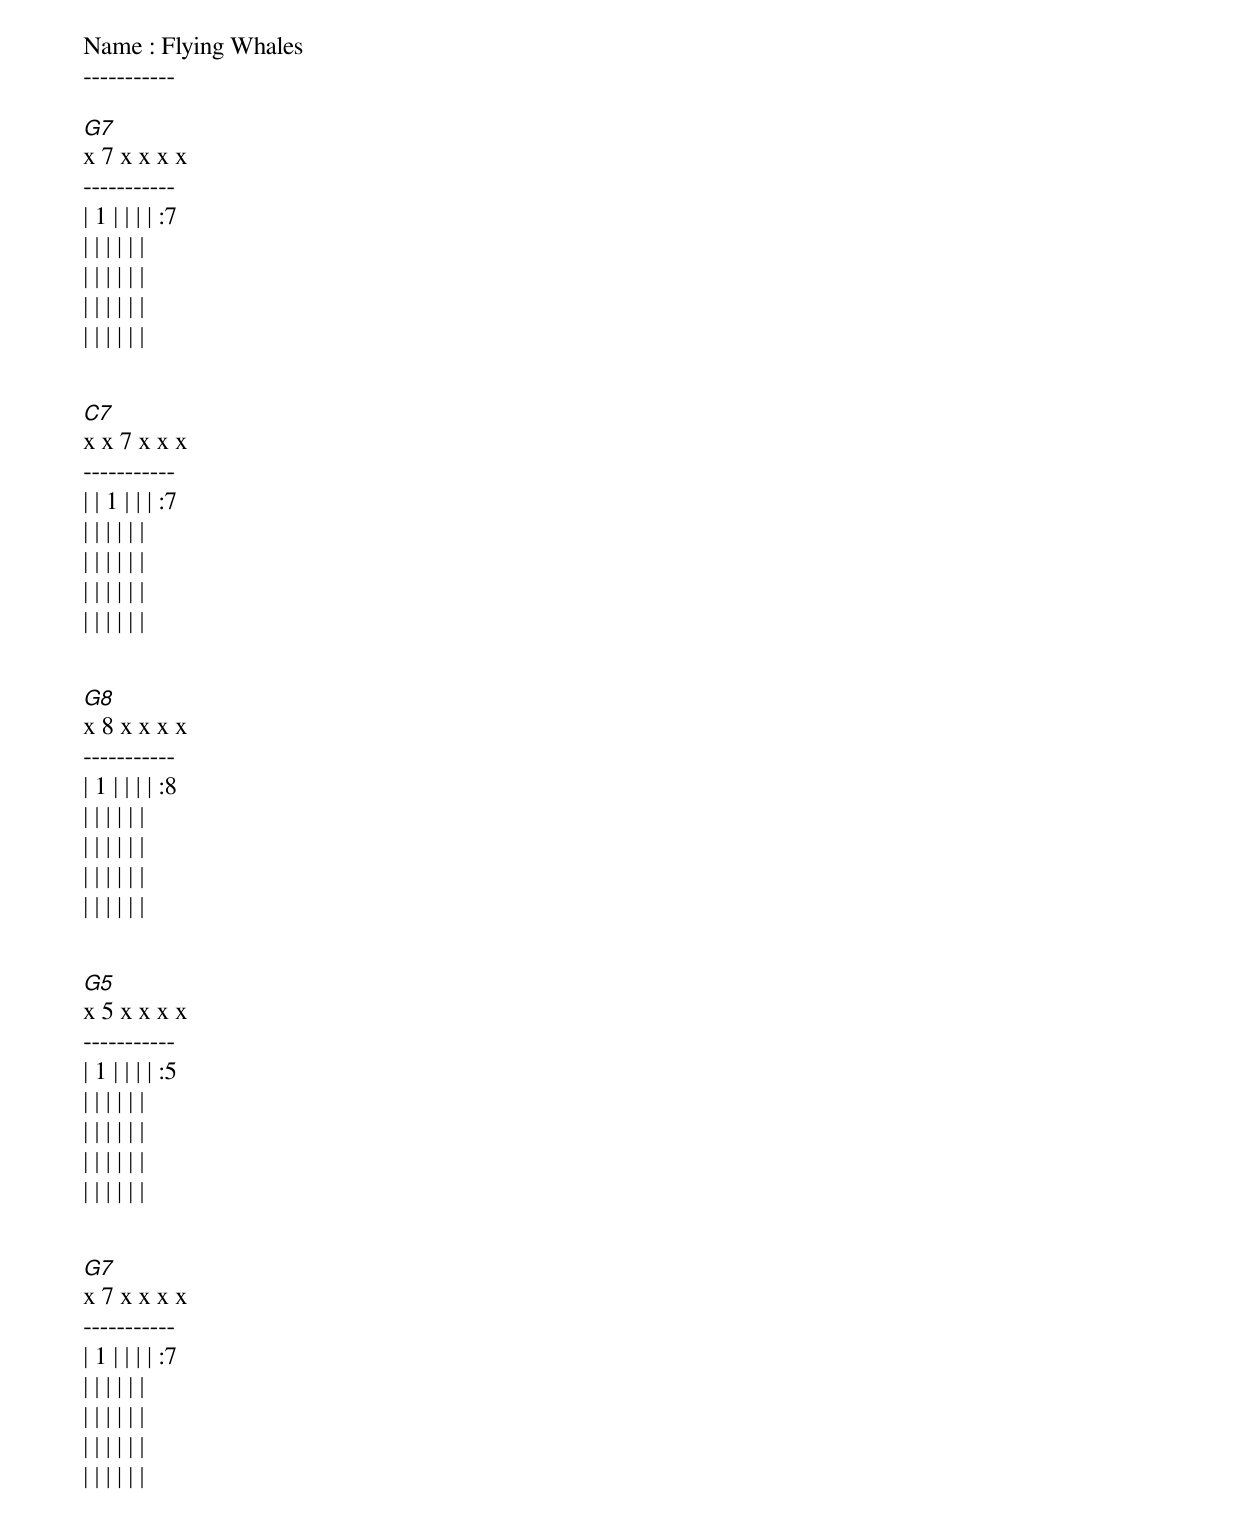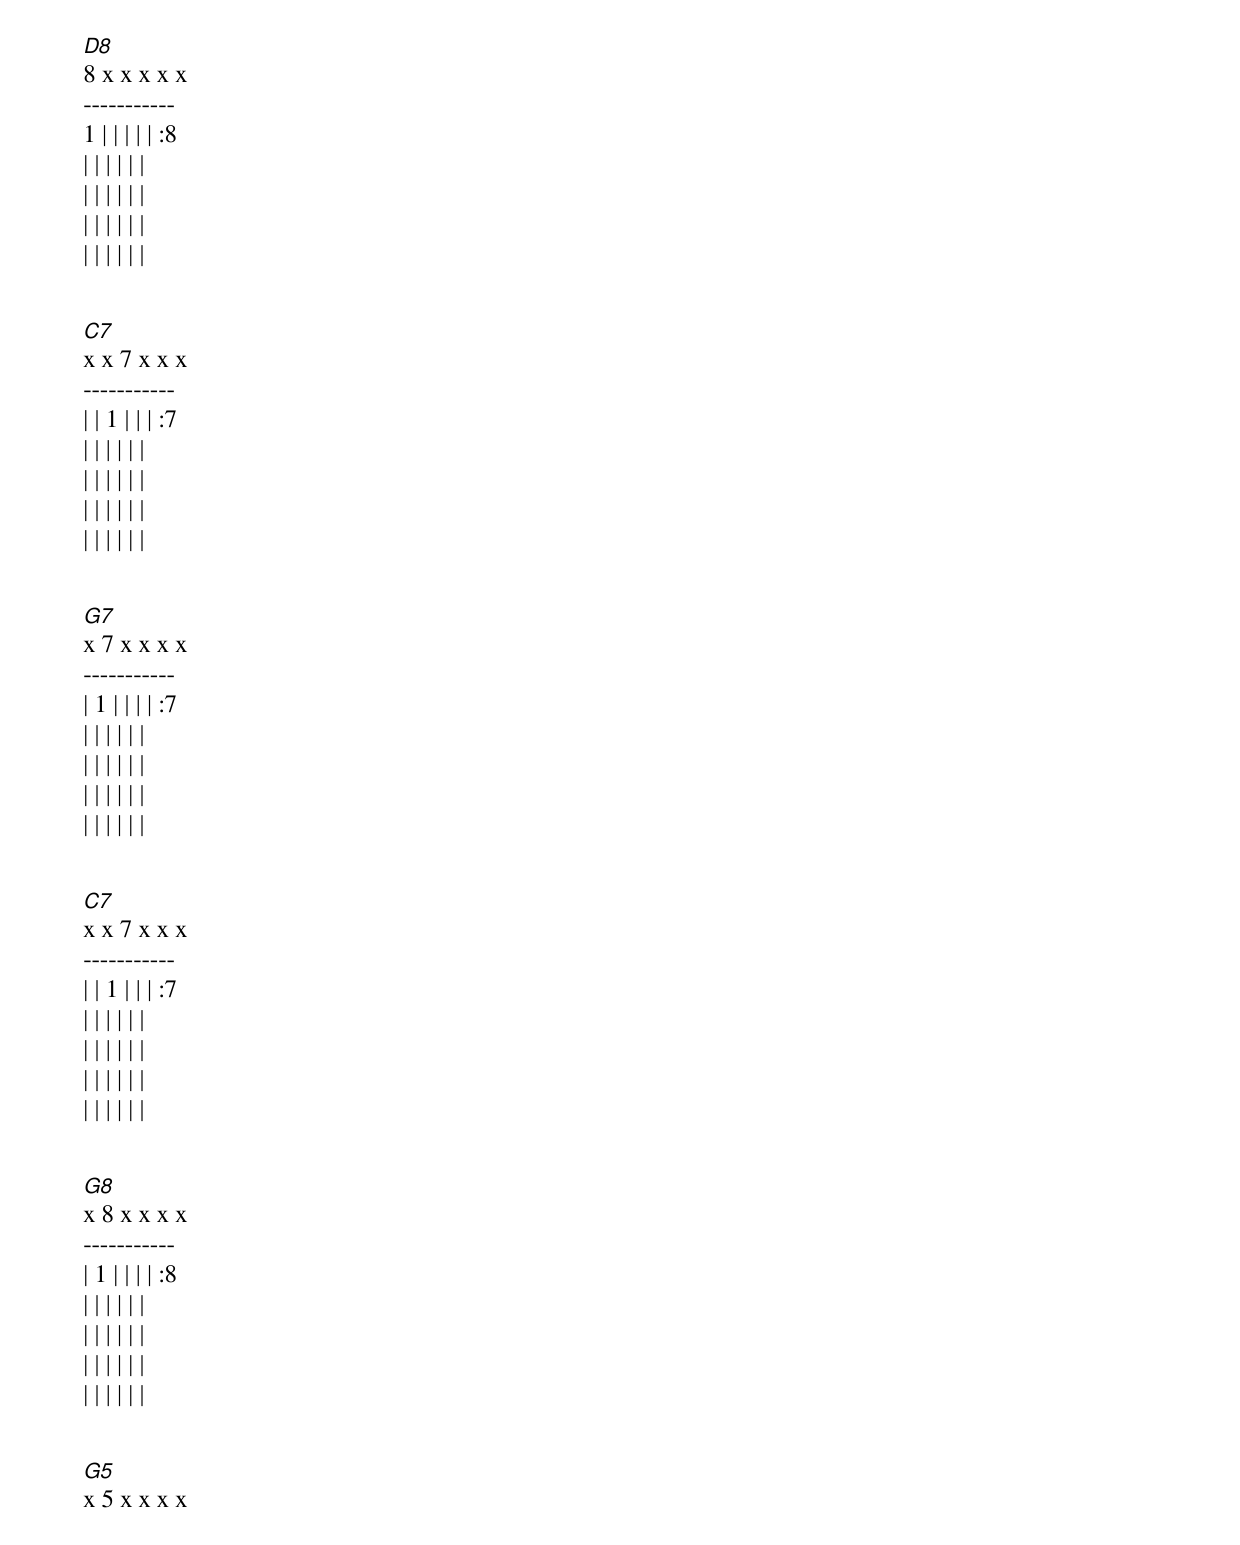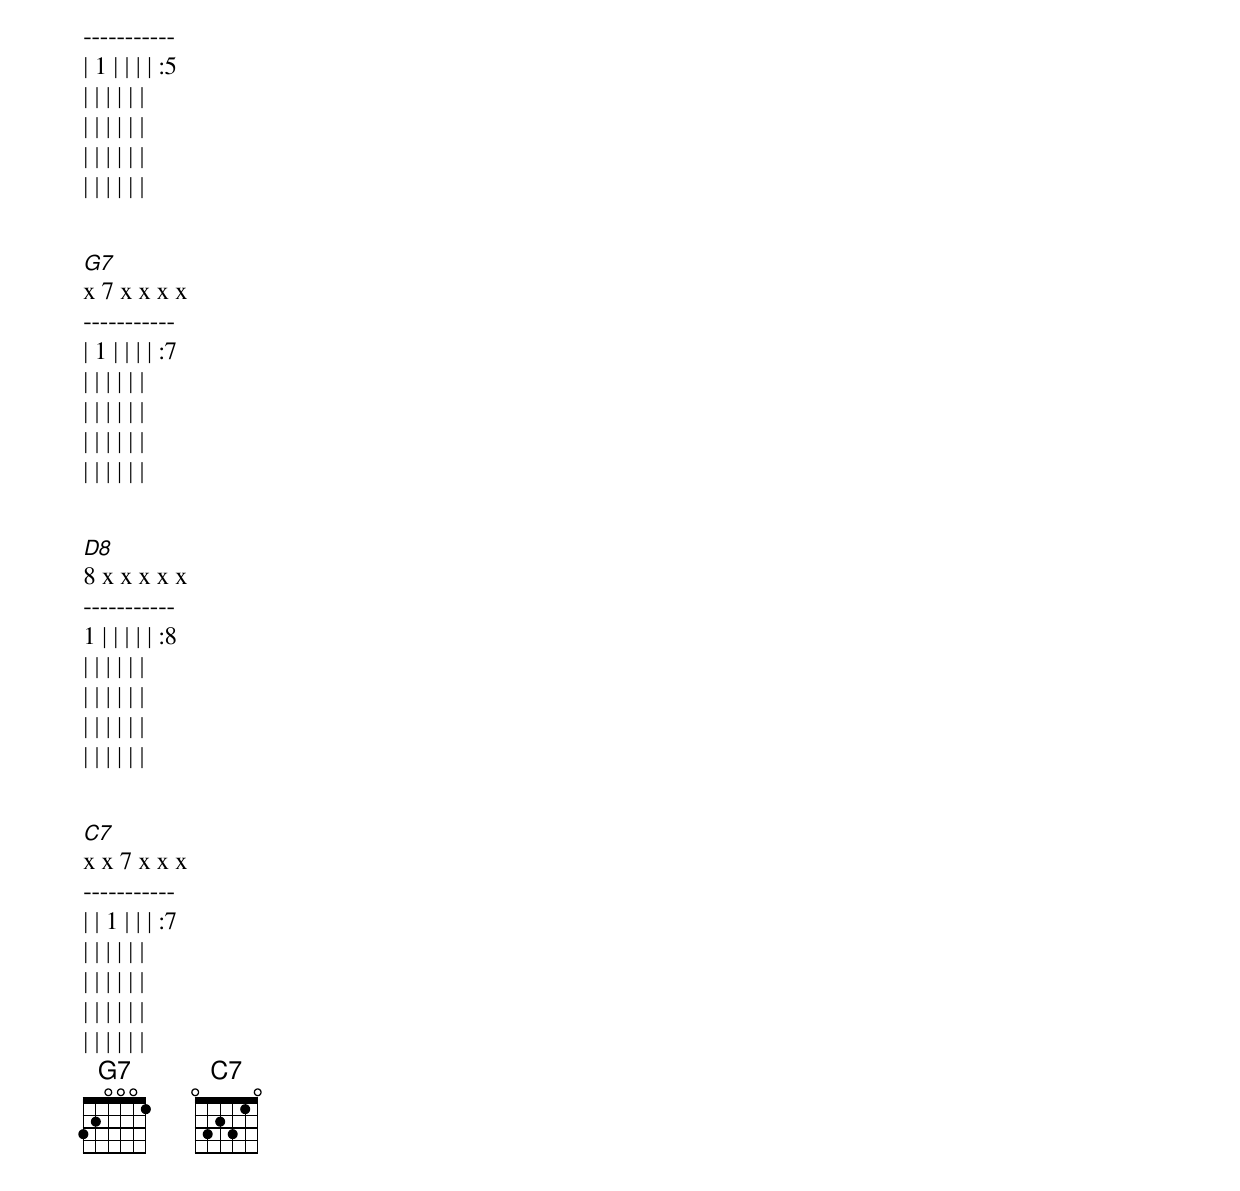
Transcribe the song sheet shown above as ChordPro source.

Name : Flying Whales
-----------

[G7]
x 7 x x x x
-----------
| 1 | | | | :7
| | | | | |
| | | | | |
| | | | | |
| | | | | |


[C7]
x x 7 x x x
-----------
| | 1 | | | :7
| | | | | |
| | | | | |
| | | | | |
| | | | | |


[G8]
x 8 x x x x
-----------
| 1 | | | | :8
| | | | | |
| | | | | |
| | | | | |
| | | | | |


[G5]
x 5 x x x x
-----------
| 1 | | | | :5
| | | | | |
| | | | | |
| | | | | |
| | | | | |


[G7]
x 7 x x x x
-----------
| 1 | | | | :7
| | | | | |
| | | | | |
| | | | | |
| | | | | |


[D8]
8 x x x x x
-----------
1 | | | | | :8
| | | | | |
| | | | | |
| | | | | |
| | | | | |


[C7]
x x 7 x x x
-----------
| | 1 | | | :7
| | | | | |
| | | | | |
| | | | | |
| | | | | |


[G7]
x 7 x x x x
-----------
| 1 | | | | :7
| | | | | |
| | | | | |
| | | | | |
| | | | | |


[C7]
x x 7 x x x
-----------
| | 1 | | | :7
| | | | | |
| | | | | |
| | | | | |
| | | | | |


[G8]
x 8 x x x x
-----------
| 1 | | | | :8
| | | | | |
| | | | | |
| | | | | |
| | | | | |


[G5]
x 5 x x x x
-----------
| 1 | | | | :5
| | | | | |
| | | | | |
| | | | | |
| | | | | |


[G7]
x 7 x x x x
-----------
| 1 | | | | :7
| | | | | |
| | | | | |
| | | | | |
| | | | | |


[D8]
8 x x x x x
-----------
1 | | | | | :8
| | | | | |
| | | | | |
| | | | | |
| | | | | |


[C7]
x x 7 x x x
-----------
| | 1 | | | :7
| | | | | |
| | | | | |
| | | | | |
| | | | | |
